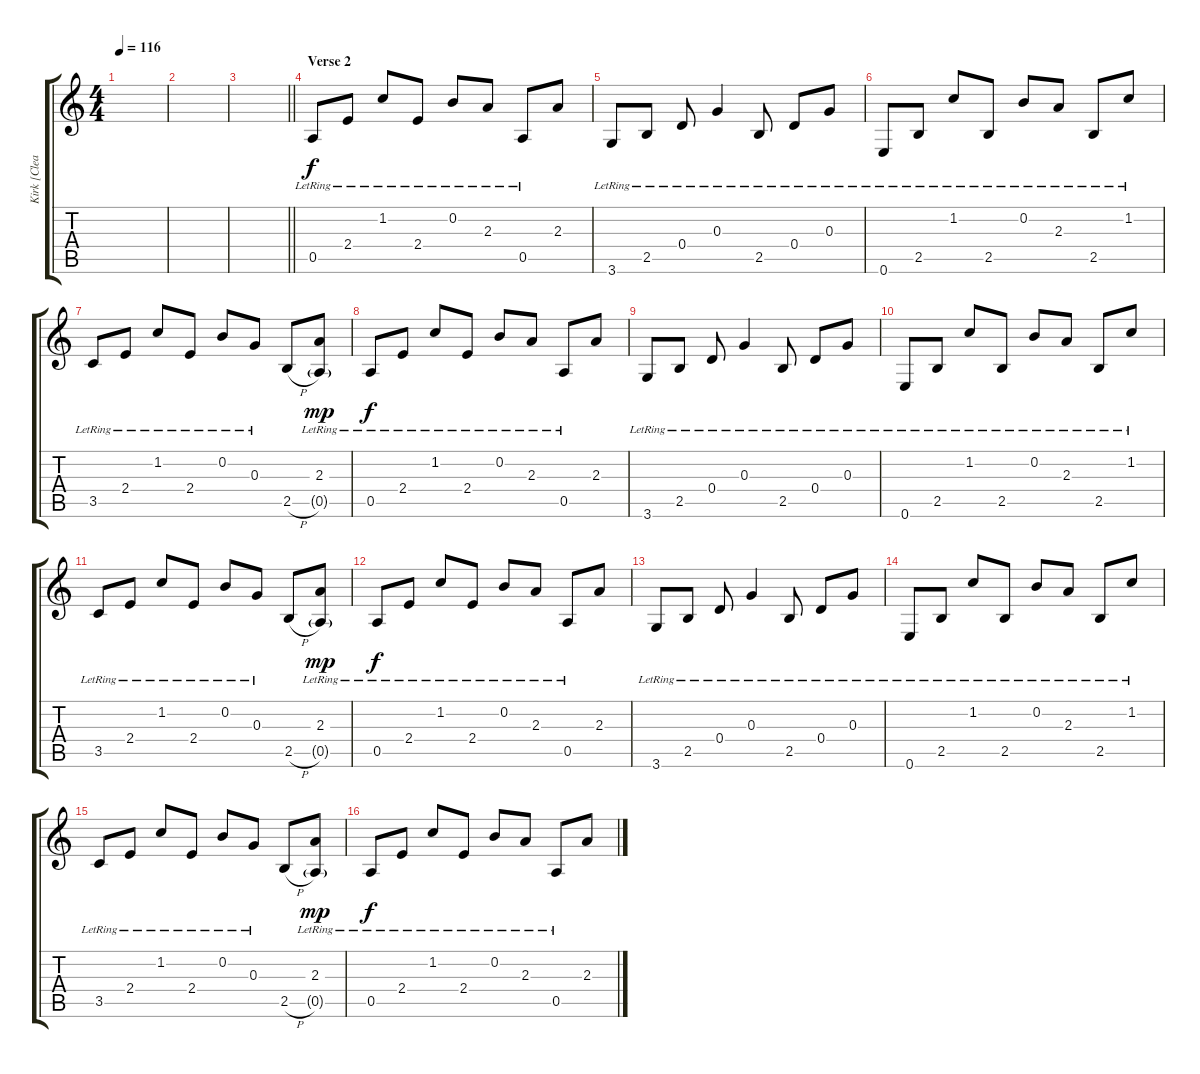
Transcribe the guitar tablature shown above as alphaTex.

\track ("Kirk [Clean]" "Kirk [Clea") {instrument electricguitarclean}
\staff {score tabs}
\tuning (E4 B3 G3 D3 A2 E2) {hide}
\ts (4 4)
\tempo 116
\clef g2
\ks c
|
|
\barLineRight lightlight
|
\section ("" "Verse 2")
0.5{lr}.8 2.4{lr}.8 1.2{lr}.8 2.4{lr}.8 0.2{lr}.8 2.3{lr}.8 0.5{lr}.8 2.3.8 |
3.6{lr}.8 2.5{lr}.8 0.4{lr}.8 0.3{lr}.4 2.5{lr}.8 0.4{lr}.8 0.3{lr}.8 |
0.6{lr}.8 2.5{lr}.8 1.2{lr}.8 2.5{lr}.8 0.2{lr}.8 2.3{lr}.8 2.5{lr}.8 1.2{lr}.8 |
3.5{lr}.8 2.4{lr}.8 1.2{lr}.8 2.4{lr}.8 0.2{lr}.8 0.3{lr}.8 2.5{h}.8 (2.3{lr} 0.5{g}).8{dy mp} |
0.5{lr}.8{dy f} 2.4{lr}.8 1.2{lr}.8 2.4{lr}.8 0.2{lr}.8 2.3{lr}.8 0.5{lr}.8 2.3.8 |
3.6{lr}.8 2.5{lr}.8 0.4{lr}.8 0.3{lr}.4 2.5{lr}.8 0.4{lr}.8 0.3{lr}.8 |
0.6{lr}.8 2.5{lr}.8 1.2{lr}.8 2.5{lr}.8 0.2{lr}.8 2.3{lr}.8 2.5{lr}.8 1.2{lr}.8 |
3.5{lr}.8 2.4{lr}.8 1.2{lr}.8 2.4{lr}.8 0.2{lr}.8 0.3{lr}.8 2.5{h}.8 (2.3{lr} 0.5{g}).8{dy mp} |
0.5{lr}.8{dy f} 2.4{lr}.8 1.2{lr}.8 2.4{lr}.8 0.2{lr}.8 2.3{lr}.8 0.5{lr}.8 2.3.8 |
3.6{lr}.8 2.5{lr}.8 0.4{lr}.8 0.3{lr}.4 2.5{lr}.8 0.4{lr}.8 0.3{lr}.8 |
0.6{lr}.8 2.5{lr}.8 1.2{lr}.8 2.5{lr}.8 0.2{lr}.8 2.3{lr}.8 2.5{lr}.8 1.2{lr}.8 |
3.5{lr}.8 2.4{lr}.8 1.2{lr}.8 2.4{lr}.8 0.2{lr}.8 0.3{lr}.8 2.5{h}.8 (2.3{lr} 0.5{g}).8{dy mp} |
0.5{lr}.8{dy f} 2.4{lr}.8 1.2{lr}.8 2.4{lr}.8 0.2{lr}.8 2.3{lr}.8 0.5{lr}.8 2.3.8
